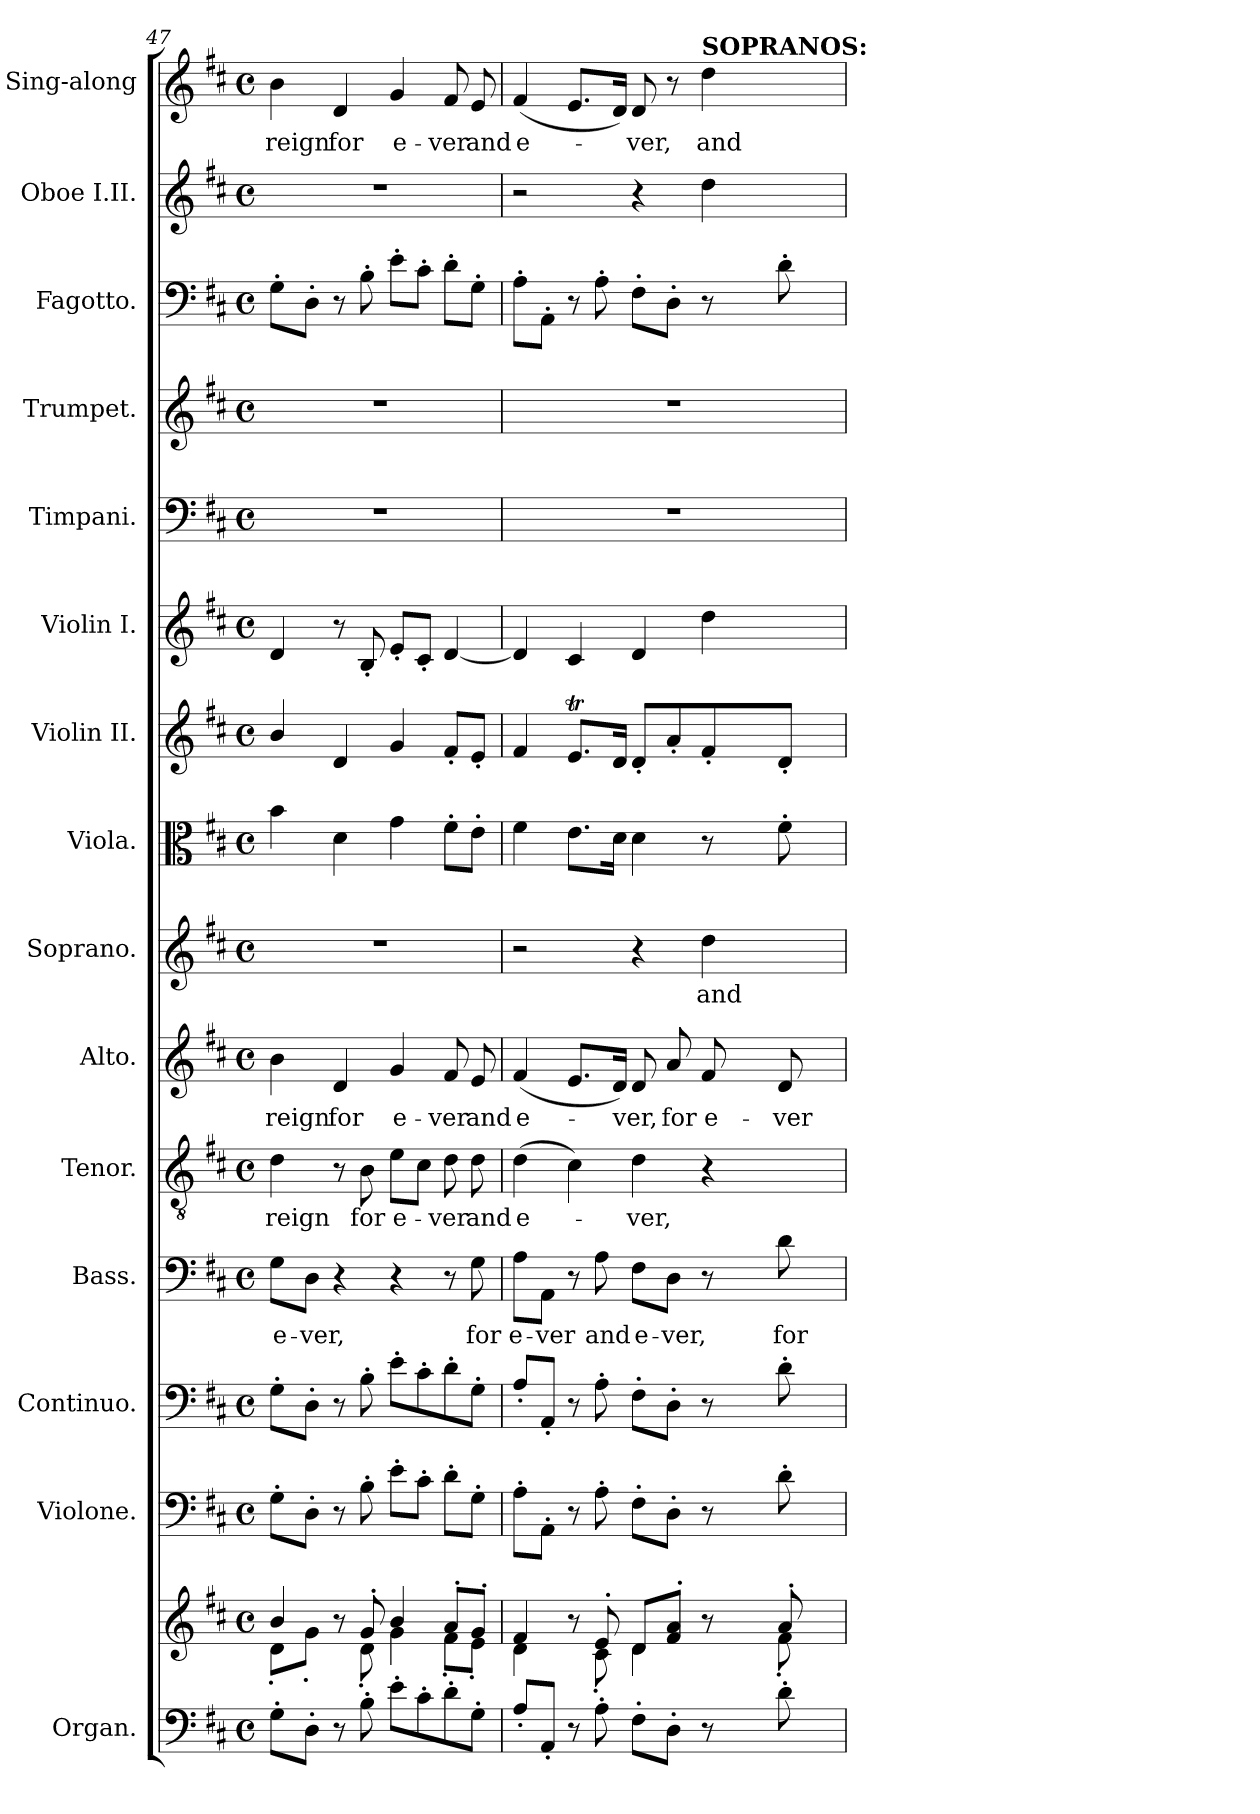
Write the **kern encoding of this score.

**kern	**kern	**text	**kern	**kern	**kern	**text	**kern	**text	**kern	**text	**kern	**text	**kern	**kern	**kern	**kern	**kern	**kern	**kern	**kern	**text
*part15	*part15	*part15	*part14	*part13	*part12	*part12	*part11	*part11	*part10	*part10	*part9	*part9	*part8	*part7	*part6	*part5	*part4	*part3	*part2	*part1	*part1
*staff16	*staff15	*staff15	*staff14	*staff13	*staff12	*staff12	*staff11	*staff11	*staff10	*staff10	*staff9	*staff9	*staff8	*staff7	*staff6	*staff5	*staff4	*staff3	*staff2	*staff1	*staff1
*I"Organ.	*	*	*I"Violone.	*I"Continuo.	*I"Bass.	*	*I"Tenor.	*	*I"Alto.	*	*I"Soprano.	*	*I"Viola.	*I"Violin II.	*I"Violin I.	*I"Timpani.	*I"Trumpet.	*I"Fagotto.	*I"Oboe I.II.	*I"Sing-along	*
*	*	*	*	*	*	*	*	*	*	*	*	*	*	*	*	*I'Timp	*I'Tpt	*	*I'Ob	*	*
*clefF4	*clefG2	*	*clefF4	*clefF4	*clefF4	*	*clefGv2	*	*clefG2	*	*clefG2	*	*clefC3	*clefG2	*clefG2	*clefF4	*clefG2	*clefF4	*clefG2	*clefG2	*
*	*	*	*ITrd7c12	*	*	*	*	*	*	*	*	*	*	*	*	*	*	*	*	*	*
*k[f#c#]	*k[f#c#]	*	*k[f#c#]	*k[f#c#]	*k[f#c#]	*	*k[f#c#]	*	*k[f#c#]	*	*k[f#c#]	*	*k[f#c#]	*k[f#c#]	*k[f#c#]	*k[f#c#]	*k[f#c#]	*k[f#c#]	*k[f#c#]	*k[f#c#]	*
*M4/4	*M4/4	*	*M4/4	*M4/4	*M4/4	*	*M4/4	*	*M4/4	*	*M4/4	*	*M4/4	*M4/4	*M4/4	*M4/4	*M4/4	*M4/4	*M4/4	*M4/4	*
*met(c)	*met(c)	*	*met(c)	*met(c)	*met(c)	*	*met(c)	*	*met(c)	*	*met(c)	*	*met(c)	*met(c)	*met(c)	*met(c)	*met(c)	*met(c)	*met(c)	*met(c)	*
=47	=47	=47	=47	=47	=47	=47	=47	=47	=47	=47	=47	=47	=47	=47	=47	=47	=47	=47	=47	=47	=47
*	*^	*	*	*	*	*	*	*	*	*	*	*	*	*	*	*	*	*	*	*	*
!	!	!	!	!	!	!	!LO:LY:b	!	!LO:LY:b	!	!LO:LY:b	!	!	!	!	!	!	!	!	!	!	!LO:LY:b
8G'\L	4b!/	8d'!\L	.	8GG'\L	8G'\L	8G\L	e-	4d\	reign	4b\	reign	1r	.	4b\	4b/	4d/	1r	1r	8G'\L	1r	4b\	reign
!	!	!	!	!	!	!	!LO:LY:b	!	!	!	!	!	!	!	!	!	!	!	!	!	!	!
8D'\J	.	8g'!\J	.	8DD'\J	8D'\J	8D\J	-ver,	.	.	.	.	.	.	.	.	.	.	.	8D'\J	.	.	.
!	!	!	!	!	!	!	!	!	!	!	!LO:LY:b	!	!	!	!	!	!	!	!	!	!	!LO:LY:b
8r	8r	8ryy	.	8r	8r	4r	.	8r	.	4d/	for	.	.	4d\	4d/	8r	.	.	8r	.	4d/	for
!	!	!	!	!	!	!	!	!	!LO:LY:b	!	!	!	!	!	!	!	!	!	!	!	!	!
8B'\	8g'!/	8d'!\	.	8BB'\	8B'\	.	.	8B\	for	.	.	.	.	.	.	8B'/	.	.	8B'\	.	.	.
!	!	!	!	!	!	!	!	!	!LO:LY:b	!	!LO:LY:b	!	!	!	!	!	!	!	!	!	!	!LO:LY:b
8e'\L	4b!/	4g!\	.	8E'\L	8e'\L	4r	.	8e\L	e-	4g/	e-	.	.	4g\	4g/	8e'/L	.	.	8e'\L	.	4g/	e-
8c#'\	.	.	.	8C#'\J	8c#'\	.	.	8c#\J	.	.	.	.	.	.	.	8c#'/J	.	.	8c#'\J	.	.	.
!	!	!	!	!	!	!	!	!	!LO:LY:b	!	!LO:LY:b	!	!	!	!	!	!	!	!	!	!	!LO:LY:b
8d'\	8a'!/L	8f#'!\L	.	8D'\L	8d'\	8r	.	8d\	-ver	8f#/	-ver	.	.	8f#'\L	8f#'/L	[4d/	.	.	8d'\L	.	8f#/	-ver
!	!	!	!	!	!	!	!LO:LY:b	!	!LO:LY:b	!	!LO:LY:b	!	!	!	!	!	!	!	!	!	!	!LO:LY:b
8G'\J	8g'!/J	8e'!\J	.	8GG'\J	8G'\J	8G\	for	8d\	and	8e/	and	.	.	8e'\J	8e'/J	.	.	.	8G'\J	.	8e/	and
=48	=48	=48	=48	=48	=48	=48	=48	=48	=48	=48	=48	=48	=48	=48	=48	=48	=48	=48	=48	=48	=48	=48
!	!	!	!LO:LY:b	!	!	!	!LO:LY:b	!	!LO:LY:b	!	!LO:LY:b	!	!	!	!	!	!	!	!	!	!	!LO:LY:b
8A'\L	4f#!/	4d!\	.	8AA'\L	8A'\L	8A\L	e-	(>4d\	e-	(<4f#/	e-	2r	.	4f#\	4f#/	4d/]	1r	1r	8A'\L	2r	(<4f#/	e-
!	!	!	!	!	!	!	!LO:LY:b	!	!	!	!	!	!	!	!	!	!	!	!	!	!	!
8AA'/J	.	.	.	8AAA'\J	8AA'/J	8AA\J	-ver	.	.	.	.	.	.	.	.	.	.	.	8AA'\J	.	.	.
8r	8r	8ryy	.	8r	8r	8r	.	4c#\)	.	8.e/L	.	.	.	8.e\L	8.eT/L	4c#/	.	.	8r	.	8.e/L	.
!	!	!	!	!	!	!	!LO:LY:b	!	!	!	!	!	!	!	!	!	!	!	!	!	!	!
8A'\	8e'!/	8c#'!\	.	8AA'\	8A'\	8A\	and	.	.	.	.	.	.	.	.	.	.	.	8A'\	.	.	.
.	.	.	.	.	.	.	.	.	.	16d/Jk)	.	.	.	16d\Jk	16d/Jk	.	.	.	.	.	16d/Jk)	.
!	!	!	!	!	!	!	!LO:LY:b	!	!LO:LY:b	!	!LO:LY:b	!	!	!	!	!	!	!	!	!	!	!LO:LY:b
8F#'\L	8d!/L	4d!\	.	8FF#'\L	8F#'\L	8F#\L	e-	4d\	-ver,	8d/	ver,	4r	.	4d\	8d'/L	4d/	.	.	8F#'\L	4r	8d/	ver,
!	!	!	!	!	!	!	!LO:LY:b	!	!	!	!LO:LY:b	!	!	!	!	!	!	!	!	!	!	!
8D'\J	8f#!/' 8a!/'J	.	.	8DD'\J	8D'\J	8D\J	-ver,	.	.	8a/	for	.	.	.	8a'/	.	.	.	8D'\J	.	8r	.
!	!	!	!	!	!	!	!	!	!	!	!	!	!	!	!	!	!	!	!	!	!LO:TX:a:B:t=SOPRANOS&colon;	!
!	!	!	!	!	!	!	!	!	!	!	!LO:LY:b	!	!LO:LY:b	!	!	!	!	!	!	!	!	!LO:LY:b
8r	8r	8ryy	.	8r	8r	8r	.	4r	.	8f#/	e-	4dd\	and	8r	8f#'/	4dd\	.	.	8r	4dd\	4dd\	and
!	!	!	!	!	!	!	!LO:LY:b	!	!	!	!LO:LY:b	!	!	!	!	!	!	!	!	!	!	!
8d'\	8a'!/	8f#'!\	.	8D'\	8d'\	8d\	for	.	.	8d/	-ver	.	.	8f#'\	8d'/J	.	.	.	8d'\	.	.	.
*	*v	*v	*	*	*	*	*	*	*	*	*	*	*	*	*	*	*	*	*	*	*	*
=	=	=	=	=	=	=	=	=	=	=	=	=	=	=	=	=	=	=	=	=	=
*-	*-	*-	*-	*-	*-	*-	*-	*-	*-	*-	*-	*-	*-	*-	*-	*-	*-	*-	*-	*-	*-
